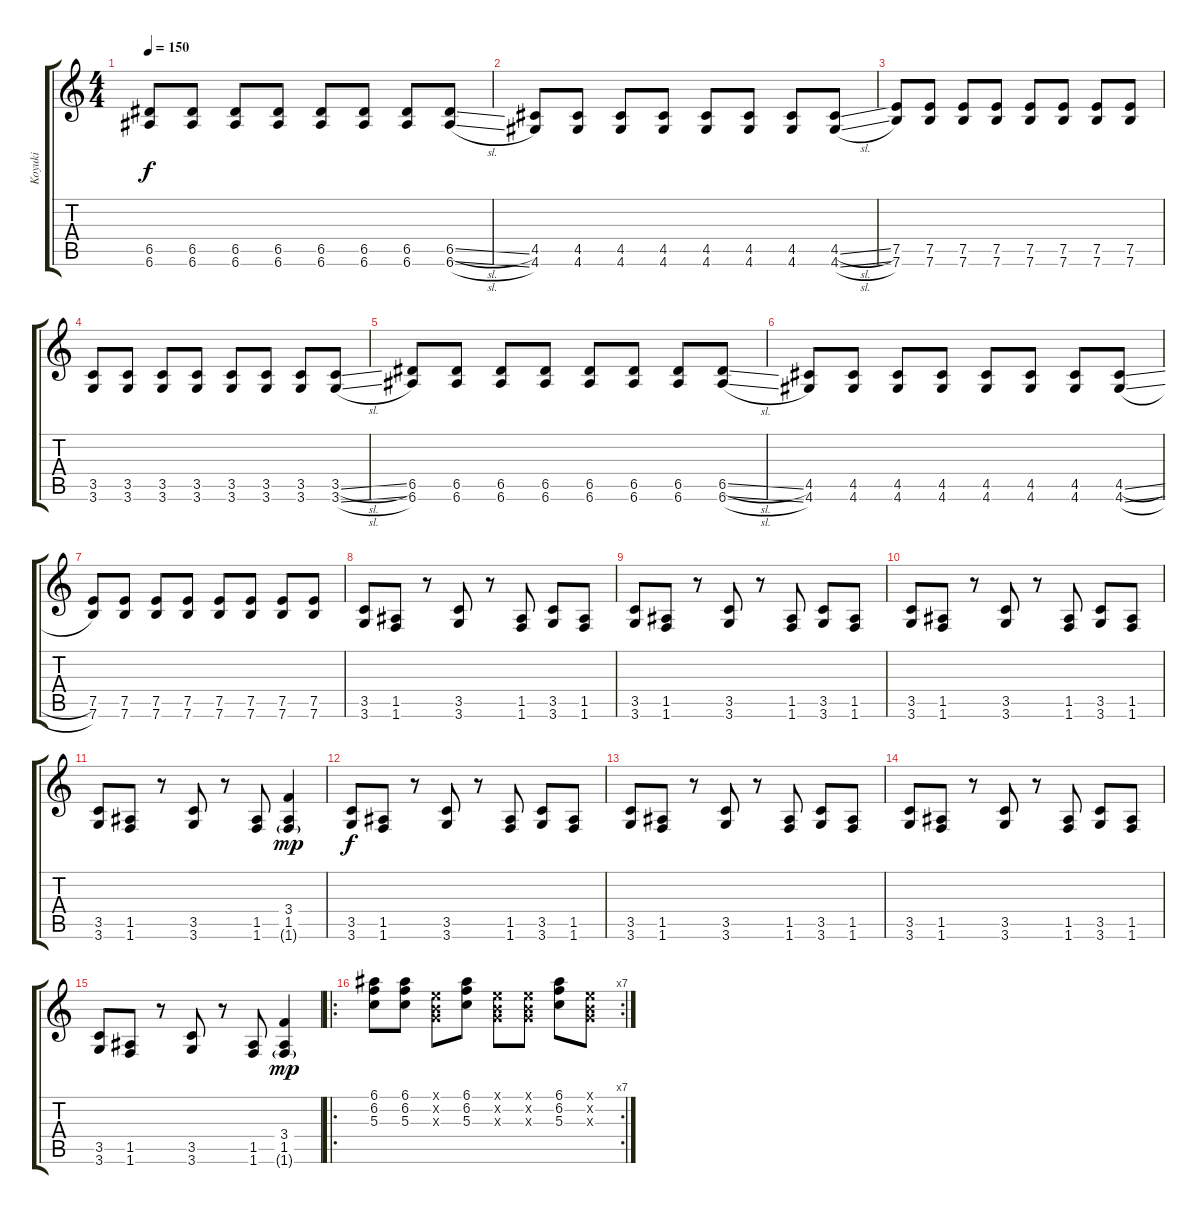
\track ("Koyuki" "Koyuki") {instrument distortionguitar}
\staff {score tabs}
\tuning (E4 B3 G3 D3 A2 E2) {hide}
\ts (4 4)
\tempo 150
\clef g2
\ks c
(6.5 6.6).8{dy f} (6.5 6.6).8 (6.5 6.6).8 (6.5 6.6).8 (6.5 6.6).8 (6.5 6.6).8 (6.5 6.6).8 (6.5{sl} 6.6{sl}).8 |
(4.5 4.6).8 (4.5 4.6).8 (4.5 4.6).8 (4.5 4.6).8 (4.5 4.6).8 (4.5 4.6).8 (4.5 4.6).8 (4.5{sl} 4.6{sl}).8 |
(7.5 7.6).8 (7.5 7.6).8 (7.5 7.6).8 (7.5 7.6).8 (7.5 7.6).8 (7.5 7.6).8 (7.5 7.6).8 (7.5 7.6).8 |
(3.5 3.6).8 (3.5 3.6).8 (3.5 3.6).8 (3.5 3.6).8 (3.5 3.6).8 (3.5 3.6).8 (3.5 3.6).8 (3.5{sl} 3.6{sl}).8 |
(6.5 6.6).8 (6.5 6.6).8 (6.5 6.6).8 (6.5 6.6).8 (6.5 6.6).8 (6.5 6.6).8 (6.5 6.6).8 (6.5{sl} 6.6{sl}).8 |
(4.5 4.6).8 (4.5 4.6).8 (4.5 4.6).8 (4.5 4.6).8 (4.5 4.6).8 (4.5 4.6).8 (4.5 4.6).8 (4.5{sl} 4.6{sl}).8 |
(7.5 7.6).8 (7.5 7.6).8 (7.5 7.6).8 (7.5 7.6).8 (7.5 7.6).8 (7.5 7.6).8 (7.5 7.6).8 (7.5 7.6).8 |
(3.5 3.6).8 (1.5 1.6).8 r.8 (3.5 3.6).8 r.8 (1.5 1.6).8 (3.5 3.6).8 (1.5 1.6).8 |
(3.5 3.6).8 (1.5 1.6).8 r.8 (3.5 3.6).8 r.8 (1.5 1.6).8 (3.5 3.6).8 (1.5 1.6).8 |
(3.5 3.6).8 (1.5 1.6).8 r.8 (3.5 3.6).8 r.8 (1.5 1.6).8 (3.5 3.6).8 (1.5 1.6).8 |
(3.5 3.6).8 (1.5 1.6).8 r.8 (3.5 3.6).8 r.8 (1.5 1.6).8 (3.4 1.5 1.6{g}).4{dy mp} |
(3.5 3.6).8{dy f} (1.5 1.6).8 r.8 (3.5 3.6).8 r.8 (1.5 1.6).8 (3.5 3.6).8 (1.5 1.6).8 |
(3.5 3.6).8 (1.5 1.6).8 r.8 (3.5 3.6).8 r.8 (1.5 1.6).8 (3.5 3.6).8 (1.5 1.6).8 |
(3.5 3.6).8 (1.5 1.6).8 r.8 (3.5 3.6).8 r.8 (1.5 1.6).8 (3.5 3.6).8 (1.5 1.6).8 |
(3.5 3.6).8 (1.5 1.6).8 r.8 (3.5 3.6).8 r.8 (1.5 1.6).8 (3.4 1.5 1.6{g}).4{dy mp} |
\ro
\rc 7
(6.1 6.2 5.3).8 (6.1 6.2 5.3).8 (0.1{x} 0.2{x} 0.3{x}).8 (6.1 6.2 5.3).8 (0.1{x} 0.2{x} 0.3{x}).8 (0.1{x} 0.2{x} 0.3{x}).8 (6.1 6.2 5.3).8 (0.1{x} 0.2{x} 0.3{x}).8
